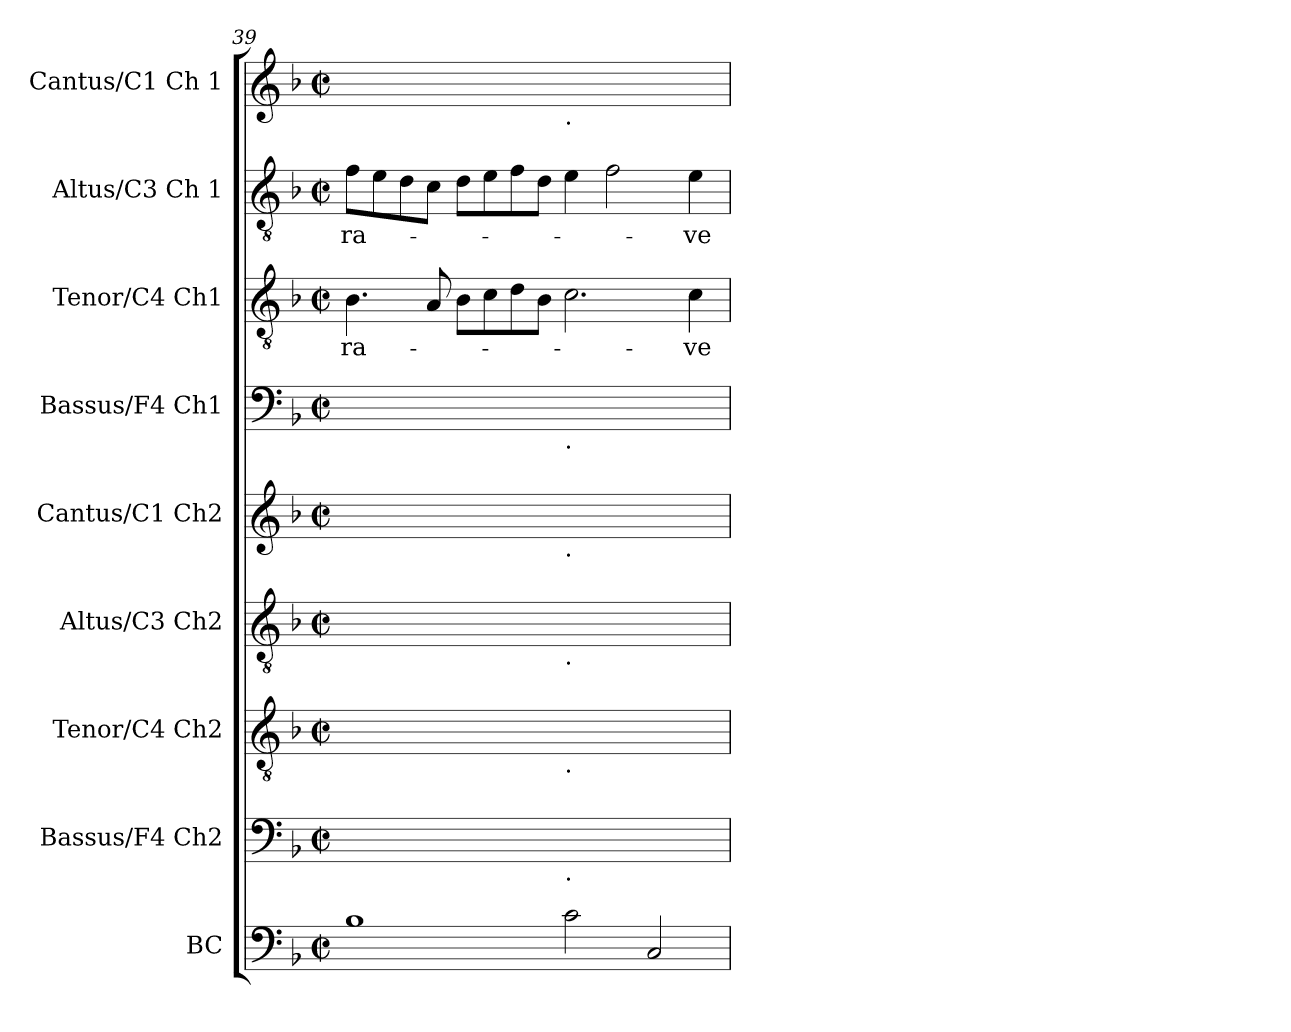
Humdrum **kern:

**kern	**kern	**kern	**kern	**kern	**kern	**kern	**text	**kern	**text	**kern
*part9	*part8	*part7	*part6	*part5	*part4	*part3	*part3	*part2	*part2	*part1
*staff9	*staff8	*staff7	*staff6	*staff5	*staff4	*staff3	*staff3	*staff2	*staff2	*staff1
*I"BC	*I"Bassus/F4  Ch2	*I"Tenor/C4  Ch2	*I"Altus/C3  Ch2	*I"Cantus/C1  Ch2	*I"Bassus/F4  Ch1	*I"Tenor/C4  Ch1	*	*I"Altus/C3  Ch 1	*	*I"Cantus/C1  Ch 1
*	*I'Ch	*I'Ch	*I'Ch	*I'Ch	*I'Ch	*I'Ch	*	*I'Ch	*	*I'Ch
!!LO:LB:g=z
*clefF4	*clefF4	*clefGv2	*clefGv2	*clefG2	*clefF4	*clefGv2	*	*clefGv2	*	*clefG2
*k[b-]	*k[b-]	*k[b-]	*k[b-]	*k[b-]	*k[b-]	*k[b-]	*	*k[b-]	*	*k[b-]
*F:	*F:	*F:	*F:	*F:	*F:	*F:	*	*F:	*	*F:
*M2/2	*M2/2	*M2/2	*M2/2	*M2/2	*M2/2	*M2/2	*	*M2/2	*	*M2/2
*met(c|)	*met(c|)	*met(c|)	*met(c|)	*met(c|)	*met(c|)	*met(c|)	*	*met(c|)	*	*met(c|)
=39	=39	=39	=39	=39	=39	=39	=39	=39	=39	=39
!	!	!	!	!	!	!	!LO:LY:b:cj	!	!LO:LY:b:cj	!
1B-	1ryy	1ryy	1ryy	1ryy	1ryy	4.B-\	-ra-	8f\L	-ra-	1ryy
.	.	.	.	.	.	.	.	8e\	.	.
.	.	.	.	.	.	.	.	8d\	.	.
.	.	.	.	.	.	8A/	.	8c\J	.	.
.	.	.	.	.	.	8B-\L	.	8d\L	.	.
.	.	.	.	.	.	8c\	.	8e\	.	.
.	.	.	.	.	.	8d\	.	8f\	.	.
.	.	.	.	.	.	8B-\J	.	8d\J	.	.
!	!	!	!	!	!	!	!	!	!	!LO:TX:b:t=.
!	!	!	!	!	!LO:TX:b:t=.	!	!	!	!	!
!	!	!	!	!LO:TX:b:t=.	!	!	!	!	!	!
!	!	!	!LO:TX:b:t=.	!	!	!	!	!	!	!
!	!	!LO:TX:b:t=.	!	!	!	!	!	!	!	!
!	!LO:TX:b:t=.	!	!	!	!	!	!	!	!	!
2c\	1ryy	1ryy	1ryy	1ryy	1ryy	2.c\	.	4e\	.	1ryy
.	.	.	.	.	.	.	.	2f\	.	.
2C/	.	.	.	.	.	.	.	.	.	.
!	!	!	!	!	!	!	!LO:LY:b:cj	!	!LO:LY:b:cj	!
.	.	.	.	.	.	4c\	-ve-	4e\	-ve-	.
=	=	=	=	=	=	=	=	=	=	=
*-	*-	*-	*-	*-	*-	*-	*-	*-	*-	*-
